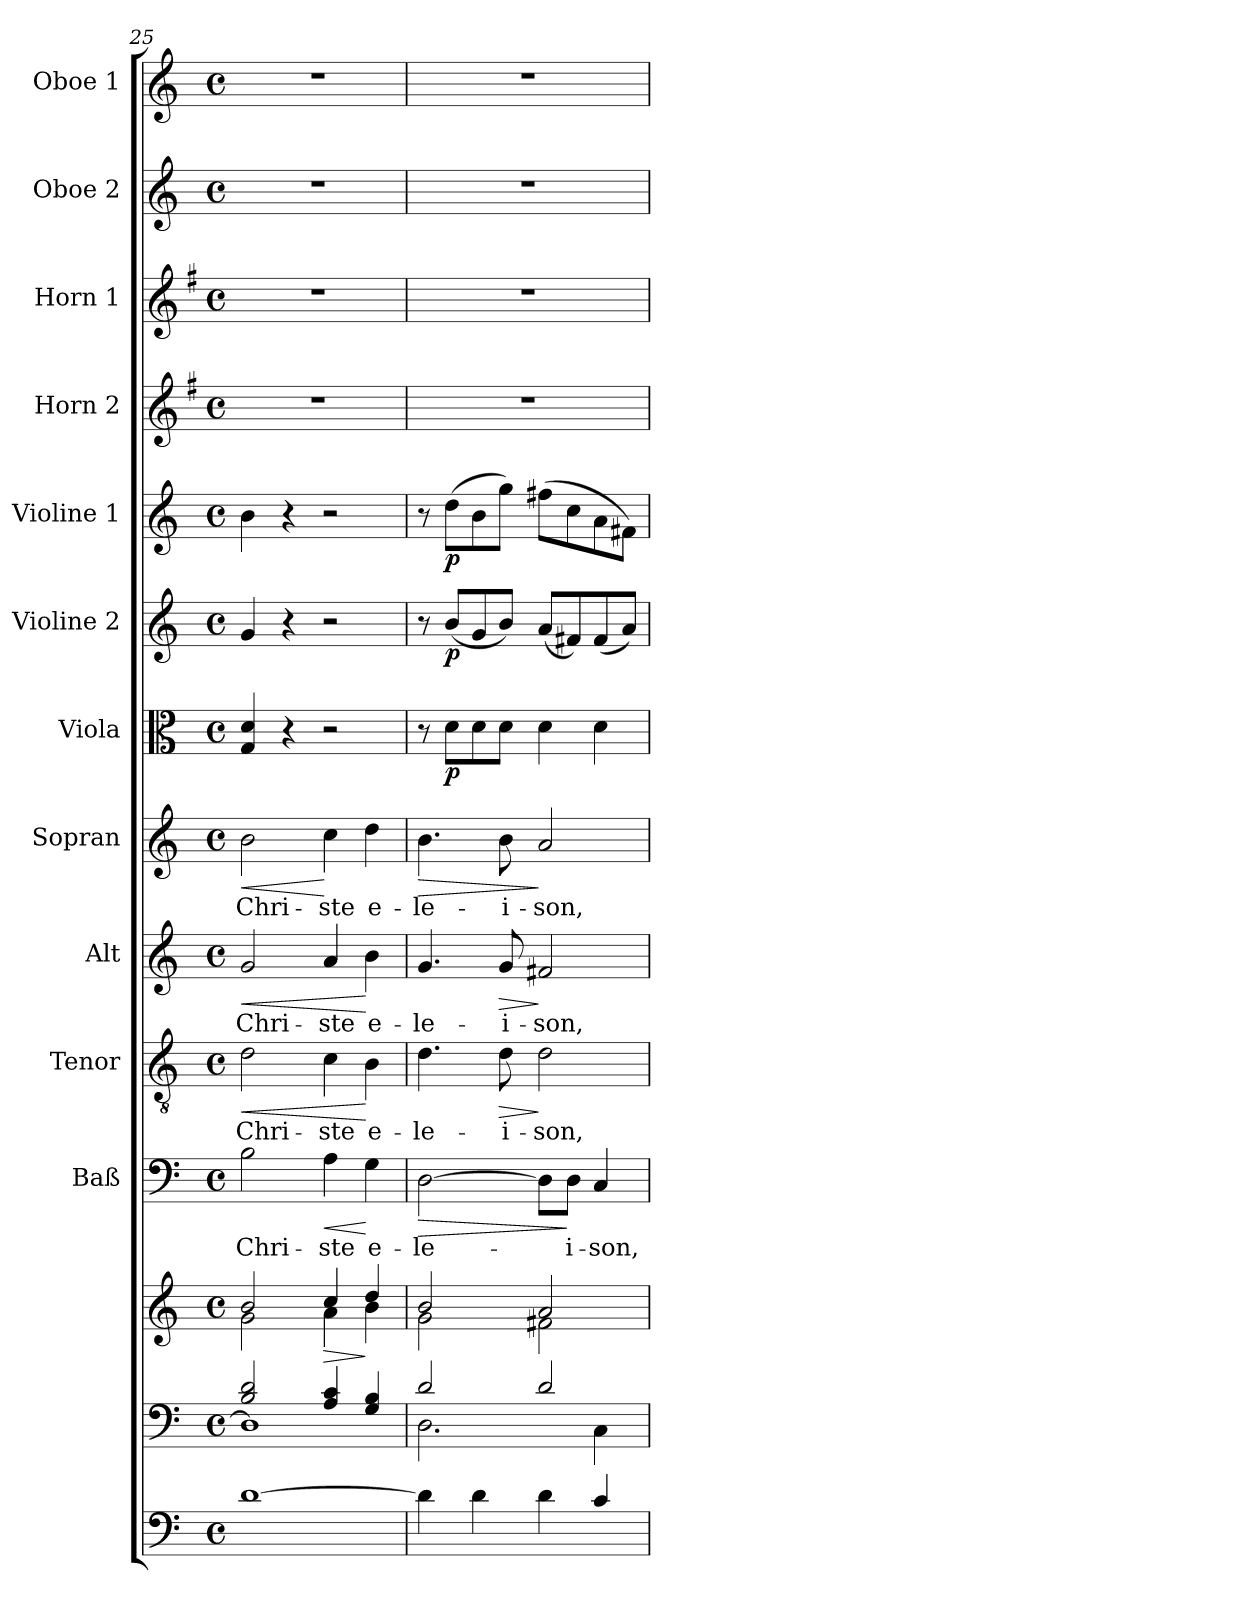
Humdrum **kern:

**kern	**kern	**kern	**dynam	**kern	**text	**dynam	**kern	**text	**dynam	**kern	**text	**dynam	**kern	**text	**dynam	**kern	**dynam	**kern	**dynam	**kern	**dynam	**kern	**kern	**kern	**kern
*part13	*part12	*part12	*part12	*part11	*part11	*part11	*part10	*part10	*part10	*part9	*part9	*part9	*part8	*part8	*part8	*part7	*part7	*part6	*part6	*part5	*part5	*part4	*part3	*part2	*part1
*staff14	*staff13	*staff12	*staff12/13	*staff11	*staff11	*staff11	*staff10	*staff10	*staff10	*staff9	*staff9	*staff9	*staff8	*staff8	*staff8	*staff7	*staff7	*staff6	*staff6	*staff5	*staff5	*staff4	*staff3	*staff2	*staff1
*	*	*	*	*I"Baß	*	*	*I"Tenor	*	*	*I"Alt	*	*	*I"Sopran	*	*	*I"Viola	*	*I"Violine 2	*	*I"Violine 1	*	*I"Horn 2	*I"Horn 1	*I"Oboe 2	*I"Oboe 1
*	*	*	*	*I'Baß	*	*	*I'Ten	*	*	*I'Alt	*	*	*I'Sop	*	*	*I'Vla.	*	*I'Vln. 2	*	*I'Vln. 1	*	*I'Hrn. 2	*I'Hrn. 1	*I'Ob. 2	*I'Ob. 1
*clefF4	*clefF4	*clefG2	*	*clefF4	*	*	*clefGv2	*	*	*clefG2	*	*	*clefG2	*	*	*clefC3	*	*clefG2	*	*clefG2	*	*clefG2	*clefG2	*clefG2	*clefG2
*ITrd7c12	*	*	*	*	*	*	*	*	*	*	*	*	*	*	*	*	*	*	*	*	*	*ITrd4c7	*ITrd4c7	*	*
*k[]	*k[]	*k[]	*	*k[]	*	*	*k[]	*	*	*k[]	*	*	*k[]	*	*	*k[]	*	*k[]	*	*k[]	*	*k[]	*k[]	*k[]	*k[]
*C:	*C:	*C:	*	*C:	*	*	*C:	*	*	*C:	*	*	*C:	*	*	*C:	*	*C:	*	*C:	*	*C:	*C:	*C:	*C:
*M4/4	*M4/4	*M4/4	*	*M4/4	*	*	*M4/4	*	*	*M4/4	*	*	*M4/4	*	*	*M4/4	*	*M4/4	*	*M4/4	*	*M4/4	*M4/4	*M4/4	*M4/4
*met(c)	*met(c)	*met(c)	*	*met(c)	*	*	*met(c)	*	*	*met(c)	*	*	*met(c)	*	*	*met(c)	*	*met(c)	*	*met(c)	*	*met(c)	*met(c)	*met(c)	*met(c)
=25	=25	=25	=25	=25	=25	=25	=25	=25	=25	=25	=25	=25	=25	=25	=25	=25	=25	=25	=25	=25	=25	=25	=25	=25	=25
*	*^	*^	*	*	*	*	*	*	*	*	*	*	*	*	*	*	*	*	*	*	*	*	*	*	*
!	!	!	!	!	!	!	!LO:LY:b	!	!	!LO:LY:b	!LO:HP:b	!	!LO:LY:b	!LO:HP:b	!	!LO:LY:b	!LO:HP:b	!	!	!	!	!	!	!	!	!	!
[1D	2B/ 2d/	1D]	2b/	2g\	.	2B\	Chri-	.	2d\	Chri-	<	2g/	Chri-	<	2b\	Chri-	<	4G/ 4d/	.	4g/	.	4b\	.	1r	1r	1r	1r
.	.	.	.	.	.	.	.	.	.	.	.	.	.	.	.	.	.	4r	.	4r	.	4r	.	.	.	.	.
!	!	!	!	!	!LO:HP:b	!	!LO:LY:b	!LO:HP:b	!	!LO:LY:b	!	!	!LO:LY:b	!	!	!LO:LY:b	!	!	!	!	!	!	!	!	!	!	!
.	4A/ 4c/	.	4cc/	4a\	>	4A\	-ste	<	4c\	-ste	.	4a/	-ste	.	4cc\	-ste	[	2r	.	2r	.	2r	.	.	.	.	.
!	!	!	!	!	!	!	!LO:LY:b	!	!	!LO:LY:b	!	!	!LO:LY:b	!	!	!LO:LY:b	!	!	!	!	!	!	!	!	!	!	!
.	4G/ 4B/	.	4dd/	4b\	]	4G\	e-	[	4B\	e-	[	4b\	e-	[	4dd\	e-	.	.	.	.	.	.	.	.	.	.	.
=26	=26	=26	=26	=26	=26	=26	=26	=26	=26	=26	=26	=26	=26	=26	=26	=26	=26	=26	=26	=26	=26	=26	=26	=26	=26	=26	=26
!	!	!	!	!	!	!	!LO:LY:b	!LO:HP:b	!	!LO:LY:b	!	!	!LO:LY:b	!	!	!LO:LY:b	!LO:HP:b	!	!	!	!	!	!	!	!	!	!
4D\]	2d/	2.D\	2b/	2g\	.	[2D\	-le-	>	4.d\	-le-	.	4.g/	-le-	.	4.b\	-le-	>	8r	.	8r	.	8r	.	1r	1r	1r	1r
!	!	!	!	!	!	!	!	!	!	!	!	!	!	!	!	!	!	!	!LO:DY:b	!	!LO:DY:b	!	!LO:DY:b	!	!	!	!
.	.	.	.	.	.	.	.	.	.	.	.	.	.	.	.	.	.	8d\L	p	(<8b/L	p	(>8dd\L	p	.	.	.	.
4D\	.	.	.	.	.	.	.	.	.	.	.	.	.	.	.	.	.	8d\	.	8g/	.	8b\	.	.	.	.	.
!	!	!	!	!	!	!	!	!	!	!LO:LY:b	!LO:HP:b	!	!LO:LY:b	!LO:HP:b	!	!LO:LY:b	!	!	!	!	!	!	!	!	!	!	!
.	.	.	.	.	.	.	.	.	8d\	-i-	>	8g/	-i-	>	8b\	-i-	.	8d\J	.	8b/J)	.	8gg\J)	.	.	.	.	.
!	!	!	!	!	!	!	!	!	!	!LO:LY:b	!	!	!LO:LY:b	!	!	!LO:LY:b	!	!	!	!	!	!	!	!	!	!	!
4D\	2d/	.	2a/	2f#X\	.	8D\L]	.	.	2d\	-son,	]	2f#X/	-son,	]	2a/	-son,	]	4d\	.	(<8a/L	.	(>8ff#X\L	.	.	.	.	.
!	!	!	!	!	!	!	!LO:LY:b	!	!	!	!	!	!	!	!	!	!	!	!	!	!	!	!	!	!	!	!
.	.	.	.	.	.	8D\J	-i-	]	.	.	.	.	.	.	.	.	.	.	.	8f#X/)	.	8cc\	.	.	.	.	.
!	!	!	!	!	!	!	!LO:LY:b	!	!	!	!	!	!	!	!	!	!	!	!	!	!	!	!	!	!	!	!
4C/	.	4C\	.	.	.	4C/	-son,	.	.	.	.	.	.	.	.	.	.	4d\	.	(<8f#/	.	8a\	.	.	.	.	.
.	.	.	.	.	.	.	.	.	.	.	.	.	.	.	.	.	.	.	.	8a/J)	.	8f#X\J)	.	.	.	.	.
*	*v	*v	*	*	*	*	*	*	*	*	*	*	*	*	*	*	*	*	*	*	*	*	*	*	*	*	*
*	*	*v	*v	*	*	*	*	*	*	*	*	*	*	*	*	*	*	*	*	*	*	*	*	*	*	*
=	=	=	=	=	=	=	=	=	=	=	=	=	=	=	=	=	=	=	=	=	=	=	=	=	=
*-	*-	*-	*-	*-	*-	*-	*-	*-	*-	*-	*-	*-	*-	*-	*-	*-	*-	*-	*-	*-	*-	*-	*-	*-	*-
